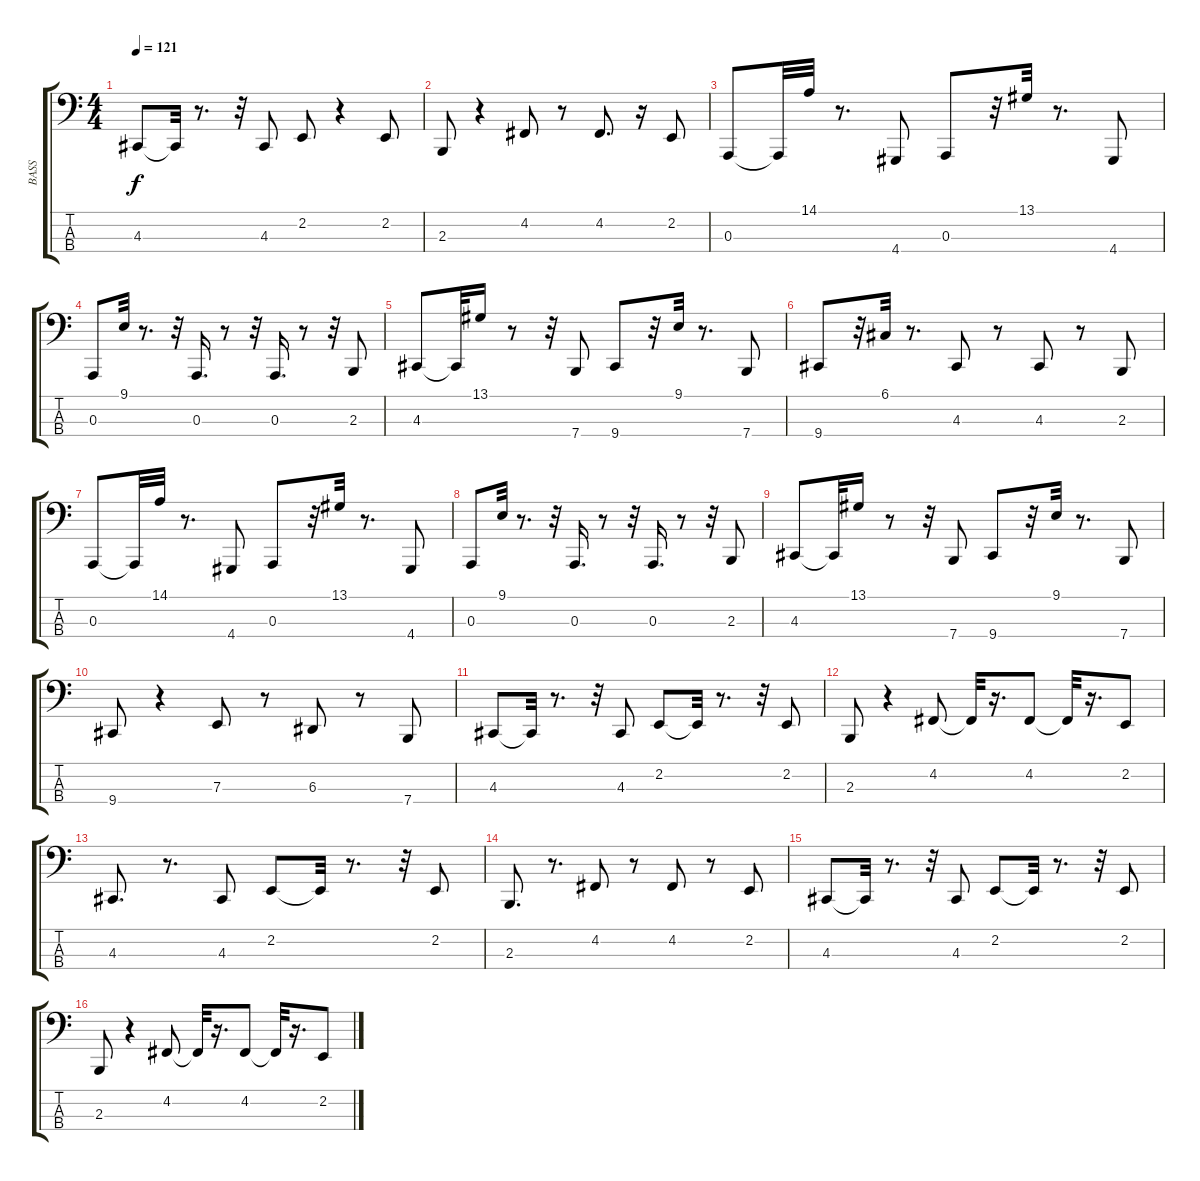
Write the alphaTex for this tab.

\track ("BASS" "BASS") {instrument lead8bassandlead}
\staff {score tabs}
\tuning (G2 D2 A1 E1) {hide}
\ts (4 4)
\tempo 121
\clef f4
\ks c
4.3.8{dy f} 4.3{t}.32 r.8{d} r.32 4.3.8 2.2.8 r.4 2.2.8 |
2.3.8 r.4 4.2.8 r.8 4.2.8{d} r.16 2.2.8 |
0.3.8 0.3{t}.32 14.1.32 r.8{d} 4.4.8 0.3.8 r.32 13.1.32 r.8{d} 4.4.8 |
0.3.8 9.1.32 r.8{d} r.32 0.3.16{d} r.8 r.32 0.3.16{d} r.8 r.32 2.3.8 |
4.3.8 4.3{t}.32 13.1.16 r.8 r.32 7.4.8 9.4.8 r.32 9.1.32 r.8{d} 7.4.8 |
9.4.8 r.32 6.1.32 r.8{d} 4.3.8 r.8 4.3.8 r.8 2.3.8 |
0.3.8 0.3{t}.32 14.1.32 r.8{d} 4.4.8 0.3.8 r.32 13.1.32 r.8{d} 4.4.8 |
0.3.8 9.1.32 r.8{d} r.32 0.3.16{d} r.8 r.32 0.3.16{d} r.8 r.32 2.3.8 |
4.3.8 4.3{t}.32 13.1.16 r.8 r.32 7.4.8 9.4.8 r.32 9.1.32 r.8{d} 7.4.8 |
9.4.8 r.4 7.3.8 r.8 6.3.8 r.8 7.4.8 |
4.3.8 4.3{t}.32 r.8{d} r.32 4.3.8 2.2.8 2.2{t}.32 r.8{d} r.32 2.2.8 |
2.3.8 r.4 4.2.8 4.2{t}.32 r.16{d} 4.2.8 4.2{t}.32 r.16{d} 2.2.8 |
4.3.8{d} r.8{d} 4.3.8 2.2.8 2.2{t}.32 r.8{d} r.32 2.2.8 |
2.3.8{d} r.8{d} 4.2.8 r.8 4.2.8 r.8 2.2.8 |
4.3.8 4.3{t}.32 r.8{d} r.32 4.3.8 2.2.8 2.2{t}.32 r.8{d} r.32 2.2.8 |
2.3.8 r.4 4.2.8 4.2{t}.32 r.16{d} 4.2.8 4.2{t}.32 r.16{d} 2.2.8
